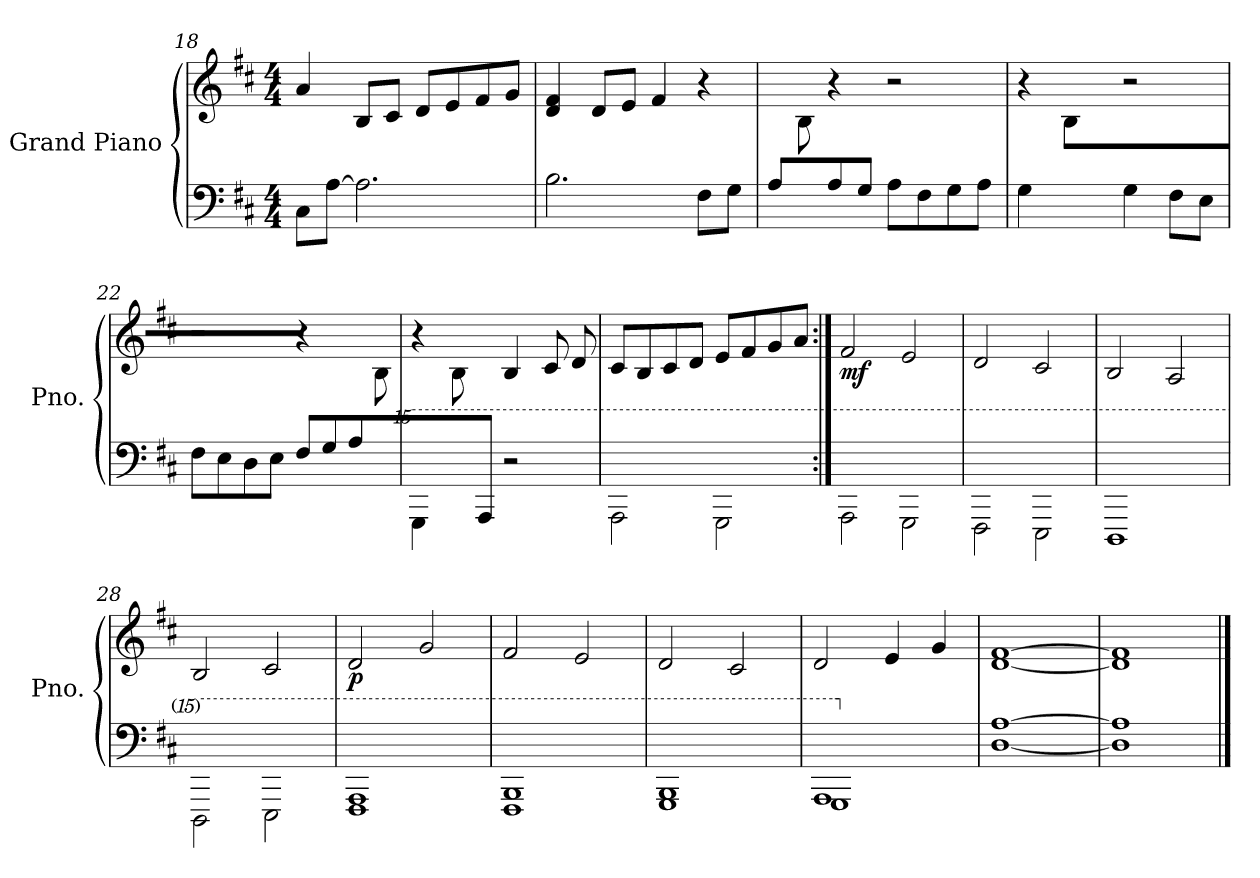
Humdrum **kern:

**kern	**kern	**dynam
*part1	*part1	*part1
*staff2	*staff1	*staff1/2
*I"Grand Piano	*	*
*I'Pno.	*	*
*clefF4	*clefG2	*
*k[f#c#]	*k[f#c#]	*
*M4/4	*M4/4	*
=18	=18	=18
8C#\L	4a/	.
[8A\J	.	.
2.A\]	8B/L	.
.	8c#/J	.
.	8d/L	.
.	8e/	.
.	8f#/	.
.	8g/J	.
=19	=19	=19
2.B\	4d/ 4f#/	.
.	8d/L	.
.	8e/J	.
.	4f#/	.
8F#\L	4r	.
8G\J	.	.
=20	=20	=20
*	*^	*
8A/L	4ryy	8ryy	.
8ryy	.	8B\	.
8A/	4r	2.ryy	.
8G/J	.	.	.
8A\L	2r	.	.
8F#\	.	.	.
8G\	.	.	.
8A\J	.	.	.
*	*v	*v	*
!!LO:LB:g=z
=21	=21	=21
*^	*	*
4.ryy	4G\	4r	.
.	4ryy	8B\L	.
8A/J	.	8ryy	.
2ryy	4G\	2r	.
.	8F#\L	.	.
.	8E\J	.	.
*v	*v	*	*
=22	=22	=22
*	*^	*
8F#\L	2r	2..ryy	.
8E\	.	.	.
8D\	.	.	.
8E\J	.	.	.
8F#/L	4r	.	.
8G/	.	.	.
8A/	4ryy	.	.
8ryy	.	8B\J	.
*	*v	*v	*
=23	=23	=23
*^	*	*
*15ma	*	*	*
4.ryy	4G\	4r	.
.	4ryy	8B\L	.
8A/J	.	8ryy	.
2ryy	2r	4B/	.
.	.	8c#/L	.
.	.	8d/J	.
*v	*v	*	*
=24	=24	=24
2A\	8c#/L	.
.	8B/	.
.	8c#/	.
.	8d/J	.
2G\	8e/L	.
.	8f#/	.
.	8g/	.
.	8a/J	.
=25:|!	=25:|!	=25:|!
!	!	!LO:DY:b
2A\	2f#/	mf
2G\	2e/	.
=26	=26	=26
2F#\	2d/	.
2E\	2c#/	.
=27	=27	=27
1D	2B/	.
.	2A/	.
=28	=28	=28
2D\	2B/	.
2E\	2c#/	.
!!LO:LB:g=z
=29	=29	=29
!	!	!LO:DY:b
1F# 1A	2d/	p
.	2g/	.
=30	=30	=30
*^	*	*
1B	1F#	2f#/	.
.	.	2e/	.
*v	*v	*	*
=31	=31	=31
1G 1B	2d/	.
.	2c#/	.
=32	=32	=32
*^	*	*
1A	1G	2d/	.
.	.	4e/	.
.	.	4g/	.
=33	=33	=33	=33
*X15ma	*	*	*
[1A	[1D	[1d [1f#	.
=34	=34	=34	=34
1A]	1D]	1d] 1f#]	.
*v	*v	*	*
==	==	==
*-	*-	*-
